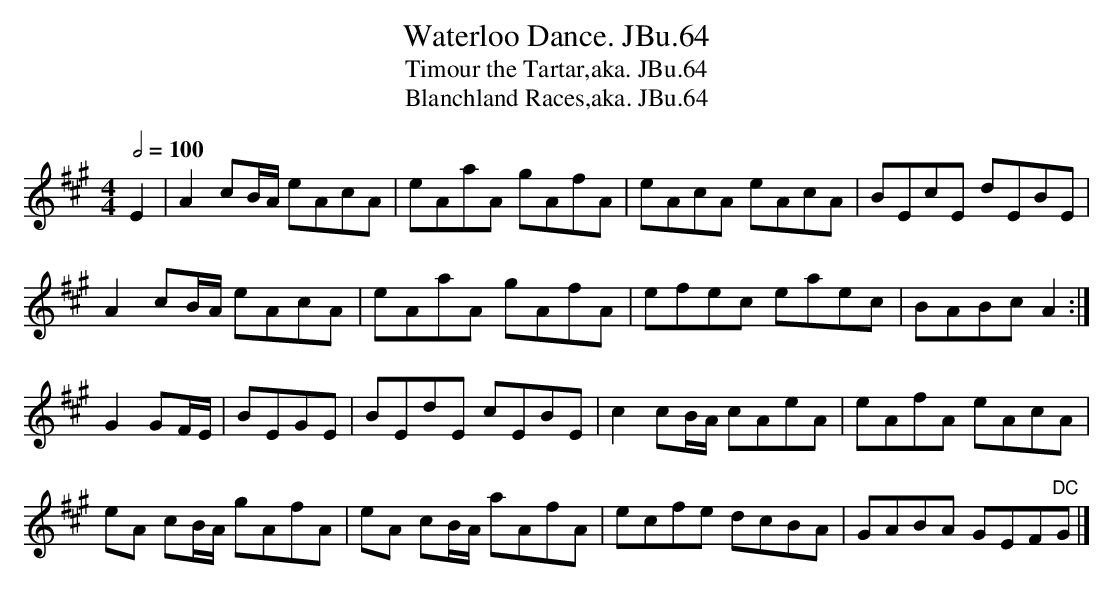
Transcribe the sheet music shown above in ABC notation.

X:1
T:Waterloo Dance. JBu.64
T:Timour the Tartar,aka. JBu.64
T:Blanchland Races,aka. JBu.64
M:4/4
L:1/8
Q:1/2=100
K:A
E2|A2cB/A/ eAcA|eAaA gAfA|eAcA eAcA|BEcE dEBE|
A2cB/A/ eAcA|eAaA gAfA|efec eaec|BABc A2:|
G2GF/E/|BEGE|BEdE cEBE|c2cB/A/ cAeA|eAfA eAcA|
eA cB/A/ gAfA|eA cB/A/ aAfA|ecfe dcBA|GABA GEF"DC"G|]
